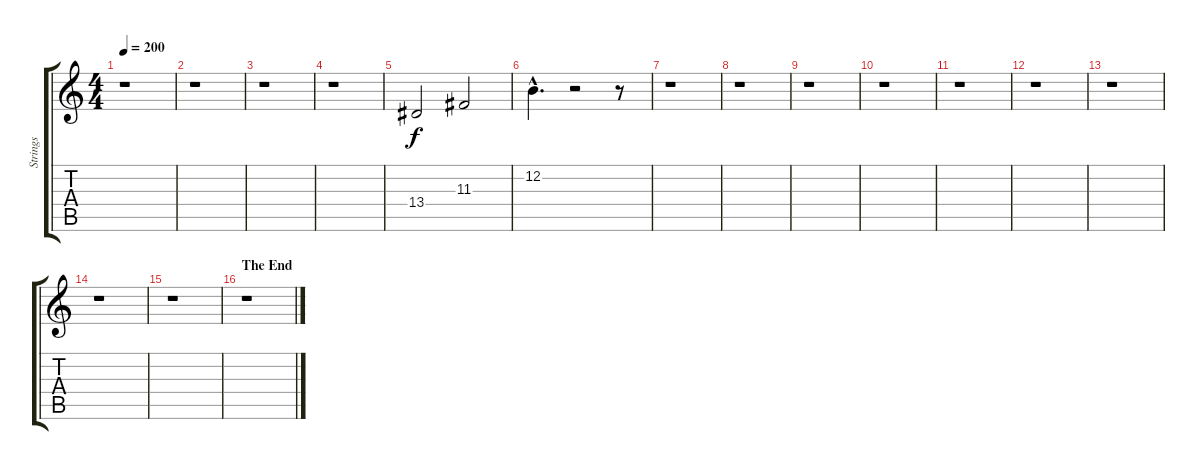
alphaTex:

\track ("Strings" "Strings") {instrument stringensemble1}
\staff {score tabs}
\tuning (E4 B3 G3 D3 A2 E2) {hide}
\ts (4 4)
\tempo 200
\clef g2
\ks c
r.1{dy f} |
r.1 |
r.1 |
r.1 |
\section ("" "")
13.4.2 11.3.2 |
12.2{hac}.4{d} r.2 r.8 |
r.1 |
r.1 |
r.1 |
r.1 |
r.1 |
r.1 |
r.1 |
r.1 |
r.1 |
\section ("" "The End")
r.1
